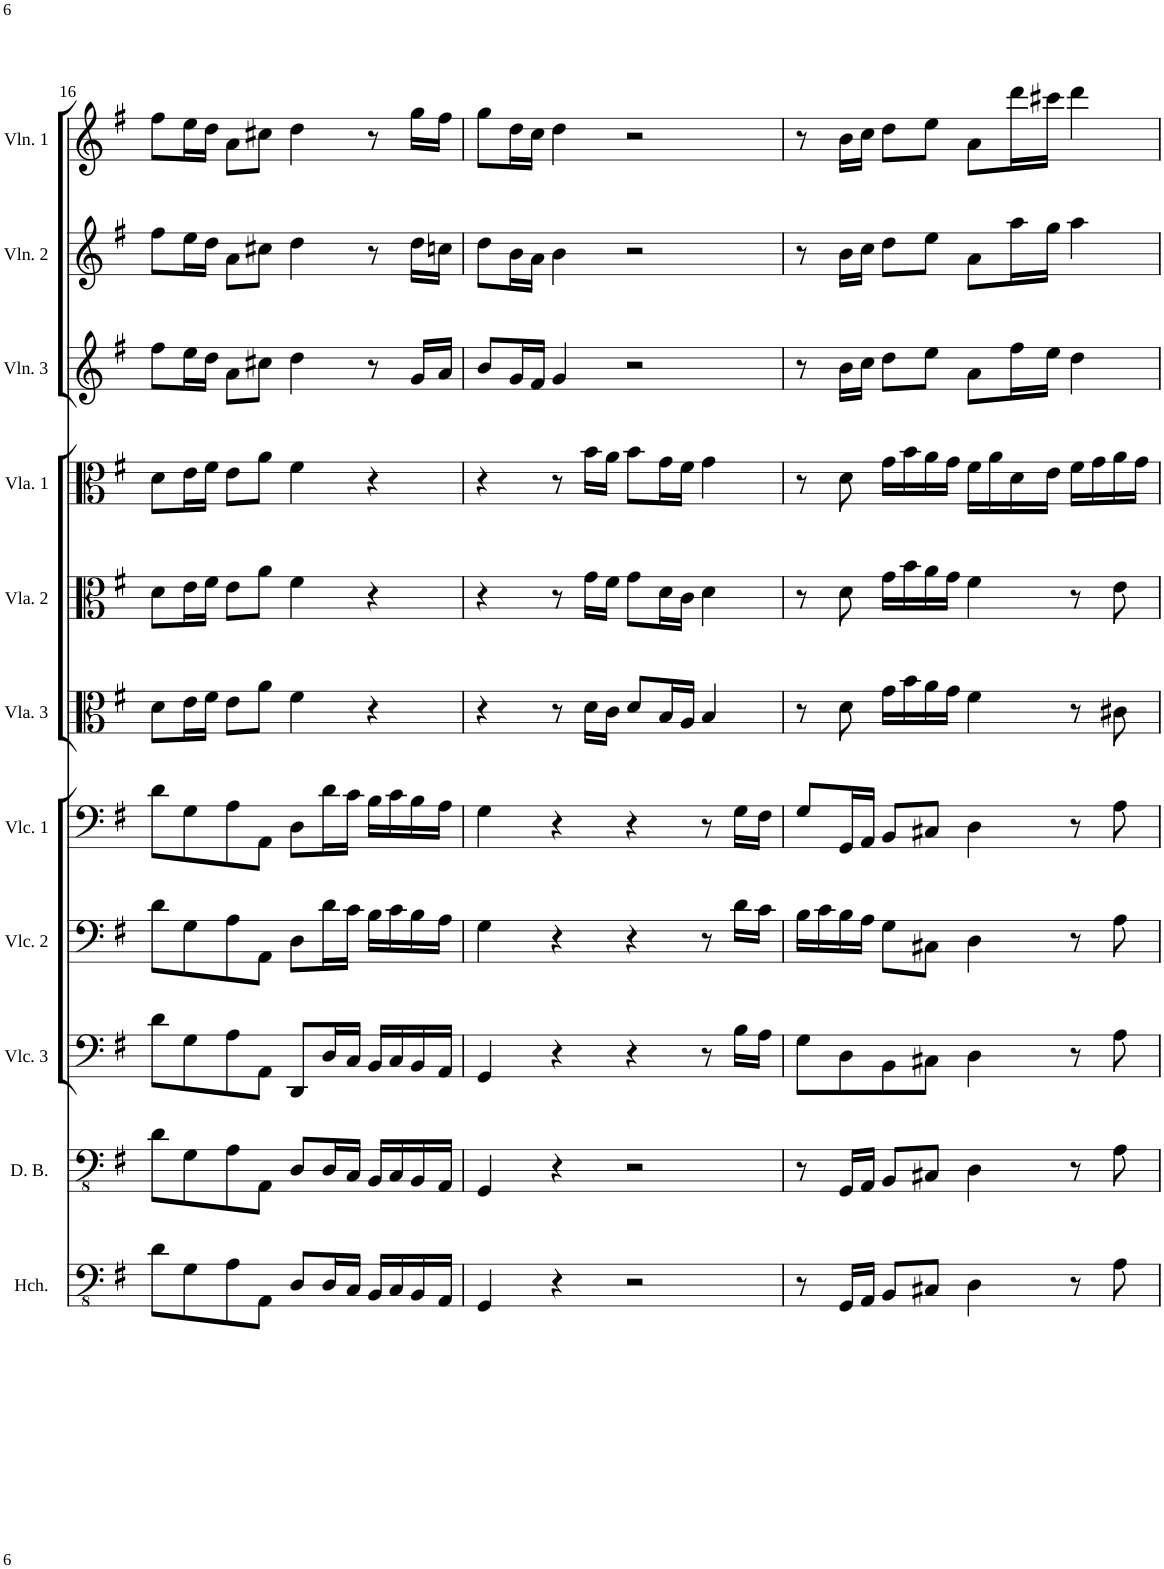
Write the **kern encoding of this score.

**kern	**kern	**kern	**kern	**kern	**kern	**kern	**kern	**kern	**kern	**kern
*part11	*part10	*part9	*part8	*part7	*part6	*part5	*part4	*part3	*part2	*part1
*staff11	*staff10	*staff9	*staff8	*staff7	*staff6	*staff5	*staff4	*staff3	*staff2	*staff1
*I"Harpsichord	*I"Double Bs.	*I"Cello III	*I"Cello II	*I"Cello I	*I"Viola III	*I"Viola II	*I"Viola I	*I"Violin III	*I"Violin II	*I"Violin I
*I'Hch.	*I'D. B.	*	*	*	*I'Vla. 3	*I'Vla. 2	*I'Vla. 1	*I'Vln. 3	*I'Vln. 2	*I'Vln. 1
!!LO:PB:g=z
*clefFv4	*clefFv4	*clefF4	*clefF4	*clefF4	*clefC3	*clefC3	*clefC3	*clefG2	*clefG2	*clefG2
*	*Trd7c12	*	*	*	*	*	*	*	*	*
*k[f#]	*k[f#]	*k[f#]	*k[f#]	*k[f#]	*k[f#]	*k[f#]	*k[f#]	*k[f#]	*k[f#]	*k[f#]
*G:	*G:	*G:	*G:	*G:	*G:	*G:	*G:	*G:	*G:	*G:
*M4/4	*M4/4	*M4/4	*M4/4	*M4/4	*M4/4	*M4/4	*M4/4	*M4/4	*M4/4	*M4/4
*met(c)	*met(c)	*met(c)	*met(c)	*met(c)	*met(c)	*met(c)	*met(c)	*met(c)	*met(c)	*met(c)
=16	=16	=16	=16	=16	=16	=16	=16	=16	=16	=16
8D\L	8D\L	8d\L	8d\L	8d\L	8d\L	8d\L	8d\L	8ff#\L	8ff#\L	8ff#\L
8GG\	8GG\	8G\	8G\	8G\	16e\L	16e\L	16e\L	16ee\L	16ee\L	16ee\L
.	.	.	.	.	16f#\JJ	16f#\JJ	16f#\JJ	16dd\JJ	16dd\JJ	16dd\JJ
8AA\	8AA\	8A\	8A\	8A\	8e\L	8e\L	8e\L	8a\L	8a\L	8a\L
8AAA\J	8AAA\J	8AA\J	8AA\J	8AA\J	8a\J	8a\J	8a\J	8cc#X\J	8cc#X\J	8cc#X\J
8DD/L	8DD/L	8DD/L	8D\L	8D\L	4f#\	4f#\	4f#\	4dd\	4dd\	4dd\
16DD/L	16DD/L	16D/L	16d\L	16d\L	.	.	.	.	.	.
16CC/JJ	16CC/JJ	16C/JJ	16c\JJ	16c\JJ	.	.	.	.	.	.
16BBB/LL	16BBB/LL	16BB/LL	16B\LL	16B\LL	4r	4r	4r	8r	8r	8r
16CC/	16CC/	16C/	16c\	16c\	.	.	.	.	.	.
16BBB/	16BBB/	16BB/	16B\	16B\	.	.	.	16g/LL	16dd\LL	16gg\LL
16AAA/JJ	16AAA/JJ	16AA/JJ	16A\JJ	16A\JJ	.	.	.	16a/JJ	16ccn\JJ	16ff#\JJ
=17	=17	=17	=17	=17	=17	=17	=17	=17	=17	=17
4GGG/	4GGG/	4GG/	4G\	4G\	4r	4r	4r	8b/L	8dd\L	8gg\L
.	.	.	.	.	.	.	.	16g/L	16b\L	16dd\L
.	.	.	.	.	.	.	.	16f#/JJ	16a\JJ	16cc\JJ
4r	4r	4r	4r	4r	8r	8r	8r	4g/	4b\	4dd\
.	.	.	.	.	16d\LL	16g\LL	16b\LL	.	.	.
.	.	.	.	.	16c\JJ	16f#\JJ	16a\JJ	.	.	.
2r	2r	4r	4r	4r	8d/L	8g\L	8b\L	2r	2r	2r
.	.	.	.	.	16B/L	16d\L	16g\L	.	.	.
.	.	.	.	.	16A/JJ	16c\JJ	16f#\JJ	.	.	.
.	.	8r	8r	8r	4B/	4d\	4g\	.	.	.
.	.	16B\LL	16d\LL	16G\LL	.	.	.	.	.	.
.	.	16A\JJ	16c\JJ	16F#\JJ	.	.	.	.	.	.
=18	=18	=18	=18	=18	=18	=18	=18	=18	=18	=18
8r	8r	8G\L	16B\LL	8G/L	8r	8r	8r	8r	8r	8r
.	.	.	16c\	.	.	.	.	.	.	.
16GGG/LL	16GGG/LL	8D\	16B\	16GG/L	8d\	8d\	8d\	16b\LL	16b\LL	16b\LL
16AAA/JJ	16AAA/JJ	.	16A\JJ	16AA/JJ	.	.	.	16cc\JJ	16cc\JJ	16cc\JJ
8BBB/L	8BBB/L	8BB\	8G\L	8BB/L	16g\LL	16g\LL	16g\LL	8dd\L	8dd\L	8dd\L
.	.	.	.	.	16b\	16b\	16b\	.	.	.
8CC#X/J	8CC#X/J	8C#X\J	8C#X\J	8C#X/J	16a\	16a\	16a\	8ee\J	8ee\J	8ee\J
.	.	.	.	.	16g\JJ	16g\JJ	16g\JJ	.	.	.
4DD\	4DD\	4D\	4D\	4D\	4f#\	4f#\	16f#\LL	8a\L	8a\L	8a\L
.	.	.	.	.	.	.	16a\	.	.	.
.	.	.	.	.	.	.	16d\	16ff#\L	16aa\L	16ddd\L
.	.	.	.	.	.	.	16e\JJ	16ee\JJ	16gg\JJ	16ccc#X\JJ
8r	8r	8r	8r	8r	8r	8r	16f#\LL	4dd\	4aa\	4ddd\
.	.	.	.	.	.	.	16g\	.	.	.
8AA\	8AA\	8A\	8A\	8A\	8c#X\	8e\	16a\	.	.	.
.	.	.	.	.	.	.	16g\JJ	.	.	.
=	=	=	=	=	=	=	=	=	=	=
*-	*-	*-	*-	*-	*-	*-	*-	*-	*-	*-
